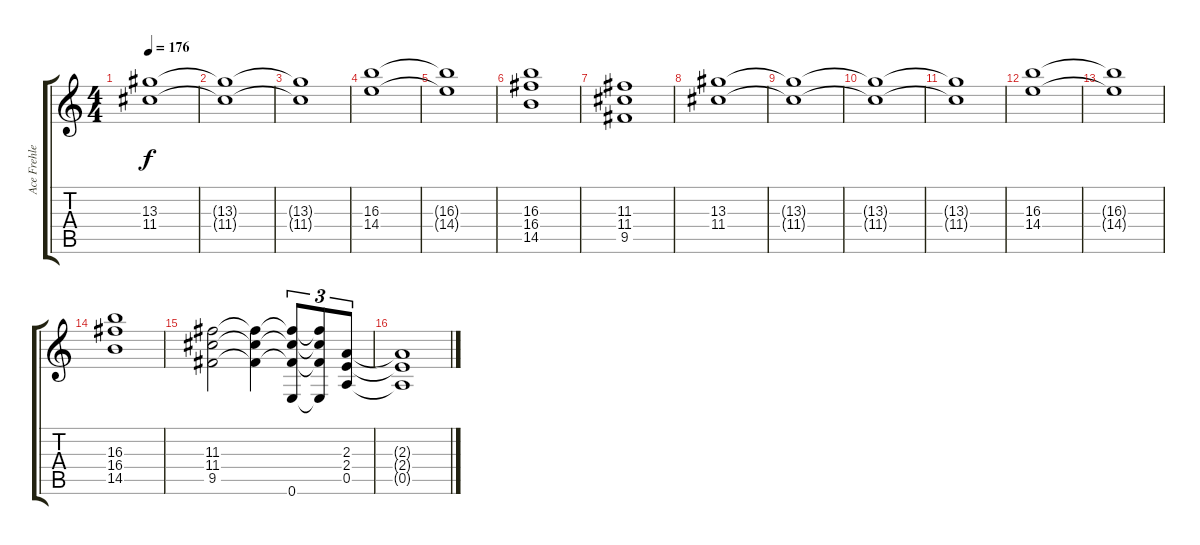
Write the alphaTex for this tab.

\track ("Ace Frehley" "Ace Frehle") {instrument overdrivenguitar}
\staff {score tabs}
\tuning (E4 B3 G3 D3 A2 E2) {hide}
\ts (4 4)
\tempo 176
\clef g2
\ks c
(13.3{t} 11.4{t}).1{dy f} |
(13.3{t} 11.4{t}).1 |
(13.3{t} 11.4{t}).1 |
(16.3 14.4).1 |
(16.3{t} 14.4{t}).1 |
(16.3 16.4 14.5).1 |
(11.3 11.4 9.5).1 |
(13.3 11.4).1 |
(13.3{t} 11.4{t}).1 |
(13.3{t} 11.4{t}).1 |
(13.3{t} 11.4{t}).1 |
(16.3 14.4).1 |
(16.3{t} 14.4{t}).1 |
(16.3 16.4 14.5).1 |
(11.3 11.4 9.5).2 (11.3{t} 11.4{t} 9.5{t}).4 (11.3{t} 11.4{t} 9.5{t} 0.6).8{tu (3 2)} (11.3{t} 11.4{t} 9.5{t} 0.6{t}).8{tu (3 2)} (2.3 2.4 0.5).8{tu (3 2)} |
(2.3{t} 2.4{t} 0.5{t}).1
